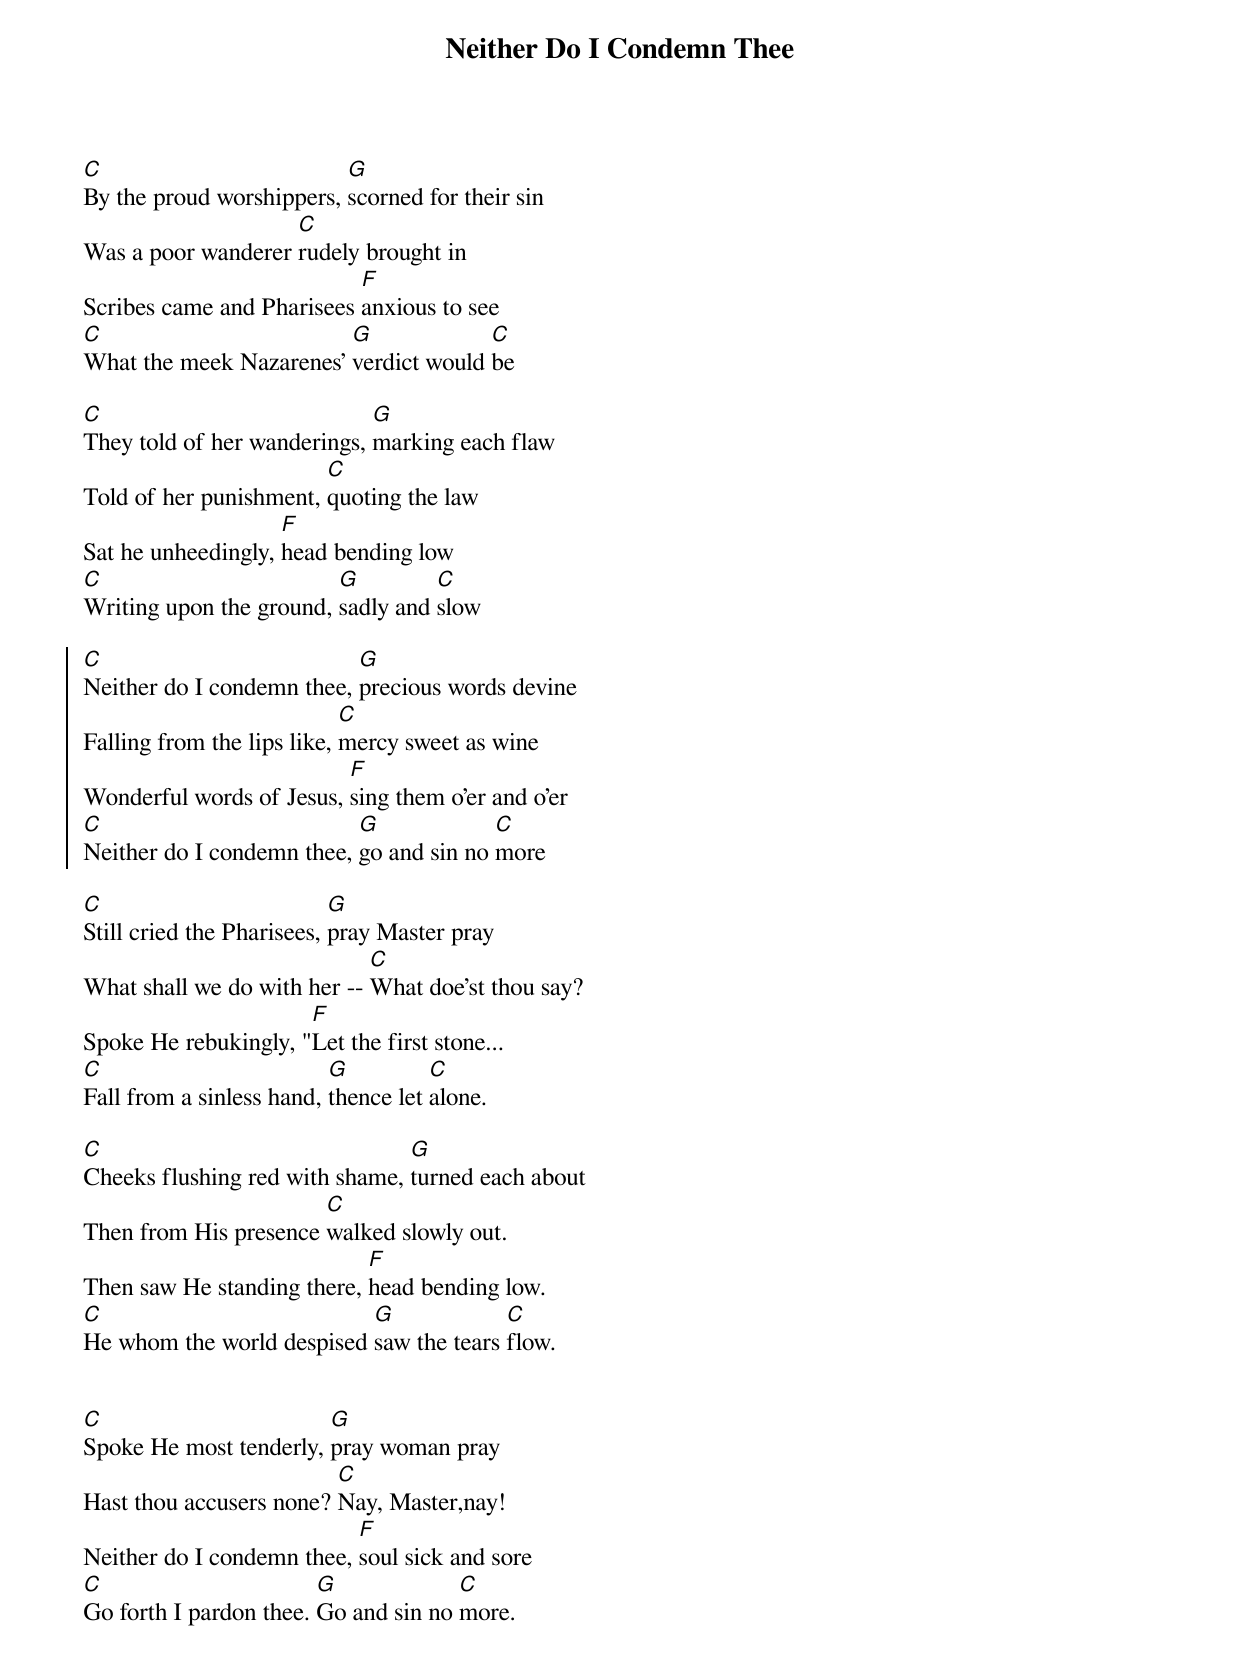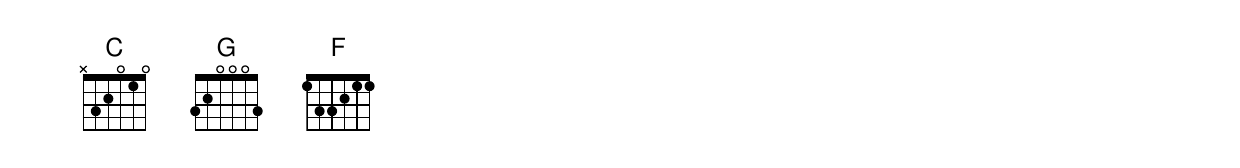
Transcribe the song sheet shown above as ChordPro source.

{title:Neither Do I Condemn Thee}
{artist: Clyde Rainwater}

{!Start_of_part:Verse 1}
[C]By the proud worshippers, [G]scorned for their sin
Was a poor wanderer [C]rudely brought in
Scribes came and Pharisees [F]anxious to see
[C]What the meek Nazarenes' [G]verdict would [C]be
{!End_of_part}

{!Start_of_part:Verse 2}
[C]They told of her wanderings, [G]marking each flaw
Told of her punishment, [C]quoting the law
Sat he unheedingly, [F]head bending low
[C]Writing upon the ground, [G]sadly and [C]slow
{!End_of_part}

{start_of_chorus}
[C]Neither do I condemn thee, [G]precious words devine
Falling from the lips like, [C]mercy sweet as wine
Wonderful words of Jesus, [F]sing them o'er and o'er
[C]Neither do I condemn thee, [G]go and sin no [C]more
{end_of_chorus}

{!Start_of_part:Verse 3}
[C]Still cried the Pharisees, [G]pray Master pray
What shall we do with her -- [C]What doe'st thou say?
Spoke He rebukingly, "[F]Let the first stone...
[C]Fall from a sinless hand, [G]thence let [C]alone.
{!End_of_part}

{!Start_of_part:Verse 4}
[C]Cheeks flushing red with shame, [G]turned each about
Then from His presence [C]walked slowly out.
Then saw He standing there, [F]head bending low.
[C]He whom the world despised [G]saw the tears [C]flow.
{!End_of_part}

{!Start_of_part:Repeat Chorus}
{!End_of_part}

{!Start_of_part:Verse 5}
[C]Spoke He most tenderly, [G]pray woman pray
Hast thou accusers none? [C]Nay, Master,nay!
Neither do I condemn thee, [F]soul sick and sore
[C]Go forth I pardon thee. [G]Go and sin no [C]more.
{!End_of_part}
